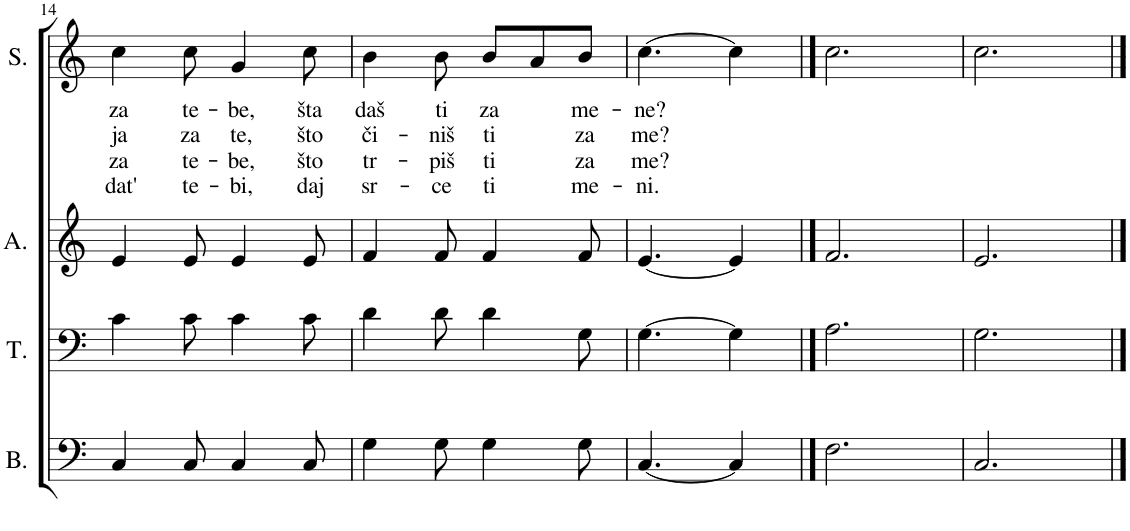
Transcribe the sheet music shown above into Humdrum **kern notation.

**kern	**kern	**kern	**kern	**text	**text	**text	**text
*part4	*part3	*part2	*part1	*part1	*part1	*part1	*part1
*staff4	*staff3	*staff2	*staff1	*staff1	*staff1	*staff1	*staff1
*I"Bass	*I"Tenor	*I"Alto	*I"Soprano	*	*	*	*
*I'B.	*I'T.	*I'A.	*I'S.	*	*	*	*
!!LO:PB:g=z
*clefF4	*clefF4	*clefG2	*clefG2	*	*	*	*
*k[]	*k[]	*k[]	*k[]	*	*	*	*
*M6/8	*M6/8	*M6/8	*M6/8	*	*	*	*
=14	=14	=14	=14	=14	=14	=14	=14
!	!	!	!	!LO:LY:b	!LO:LY:b	!LO:LY:b	!LO:LY:b
4C/	4c\	4e/	4cc\	za	ja	za	dat'
!	!	!	!	!LO:LY:b	!LO:LY:b	!LO:LY:b	!LO:LY:b
8C/	8c\	8e/	8cc\	te-	za	te-	te-
!	!	!	!	!LO:LY:b	!LO:LY:b	!LO:LY:b	!LO:LY:b
4C/	4c\	4e/	4g/	-be,	te,	-be,	-bi,
!	!	!	!	!LO:LY:b	!LO:LY:b	!LO:LY:b	!LO:LY:b
8C/	8c\	8e/	8cc\	šta	što	što	daj
=15	=15	=15	=15	=15	=15	=15	=15
!	!	!	!	!LO:LY:b	!LO:LY:b	!LO:LY:b	!LO:LY:b
4G\	4d\	4f/	4b\	daš	či-	tr-	sr-
!	!	!	!	!LO:LY:b	!LO:LY:b	!LO:LY:b	!LO:LY:b
8G\	8d\	8f/	8b\	ti	-niš	-piš	-ce
!	!	!	!	!LO:LY:b	!LO:LY:b	!LO:LY:b	!LO:LY:b
4G\	4d\	4f/	8b/L	za	ti	ti	ti
.	.	.	8a/	.	.	.	.
!	!	!	!	!LO:LY:b	!LO:LY:b	!LO:LY:b	!LO:LY:b
8G\	8G\	8f/	8b/J	me-	za	za	me-
=16	=16	=16	=16	=16	=16	=16	=16
!	!	!	!	!LO:LY:b	!LO:LY:b	!LO:LY:b	!LO:LY:b
[4.C/	[4.G\	[4.e/	[4.cc\	-ne?	me?	me?	-ni.
4C/]	4G\]	4e/]	4cc\]	.	.	.	.
==17	==17	==17	==17	==17	==17	==17	==17
2.F\	2.A\	2.f/	2.cc\	.	.	.	.
=18	=18	=18	=18	=18	=18	=18	=18
2.C/	2.G\	2.e/	2.cc\	.	.	.	.
==	==	==	==	==	==	==	==
*-	*-	*-	*-	*-	*-	*-	*-
